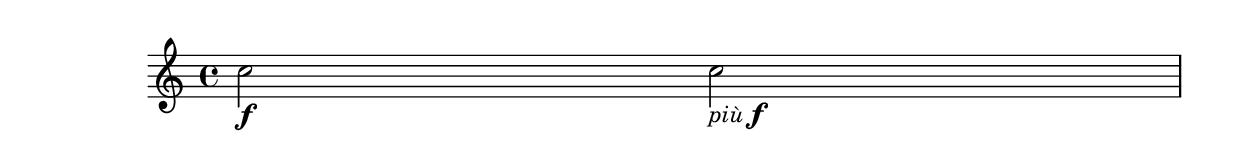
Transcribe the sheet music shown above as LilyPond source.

%% Do not edit this file; it is automatically
%% generated from LSR http://lsr.dsi.unimi.it
%% This file is in the public domain.
\version "2.13.16"

\header {
  lsrtags = "expressive-marks, text"

%% Translation of GIT committish: d2119a9e5e951c6ae850322f41444ac98d1ed492
  texidoces = "
Ciertas indicaciones dinámicas pueden llevar textos (como @qq{più
forte} o @qq{piano subito}). Se pueden producir usando un bloque
@code{\\markup}.

"
  doctitlees = "Combinar indicaciones dinámicas con marcados textuales"

  texidoc = "
Some dynamics may involve text indications (such as @qq{più forte} or
@qq{piano subito}). These can be produced using a @code{\\markup}
block.

"
  doctitle = "Combining dynamics with markup texts"
} % begin verbatim

piuF = \markup { \italic più \dynamic f }
\layout { ragged-right = ##f }
\relative c'' {
  c2\f c-\piuF
}


